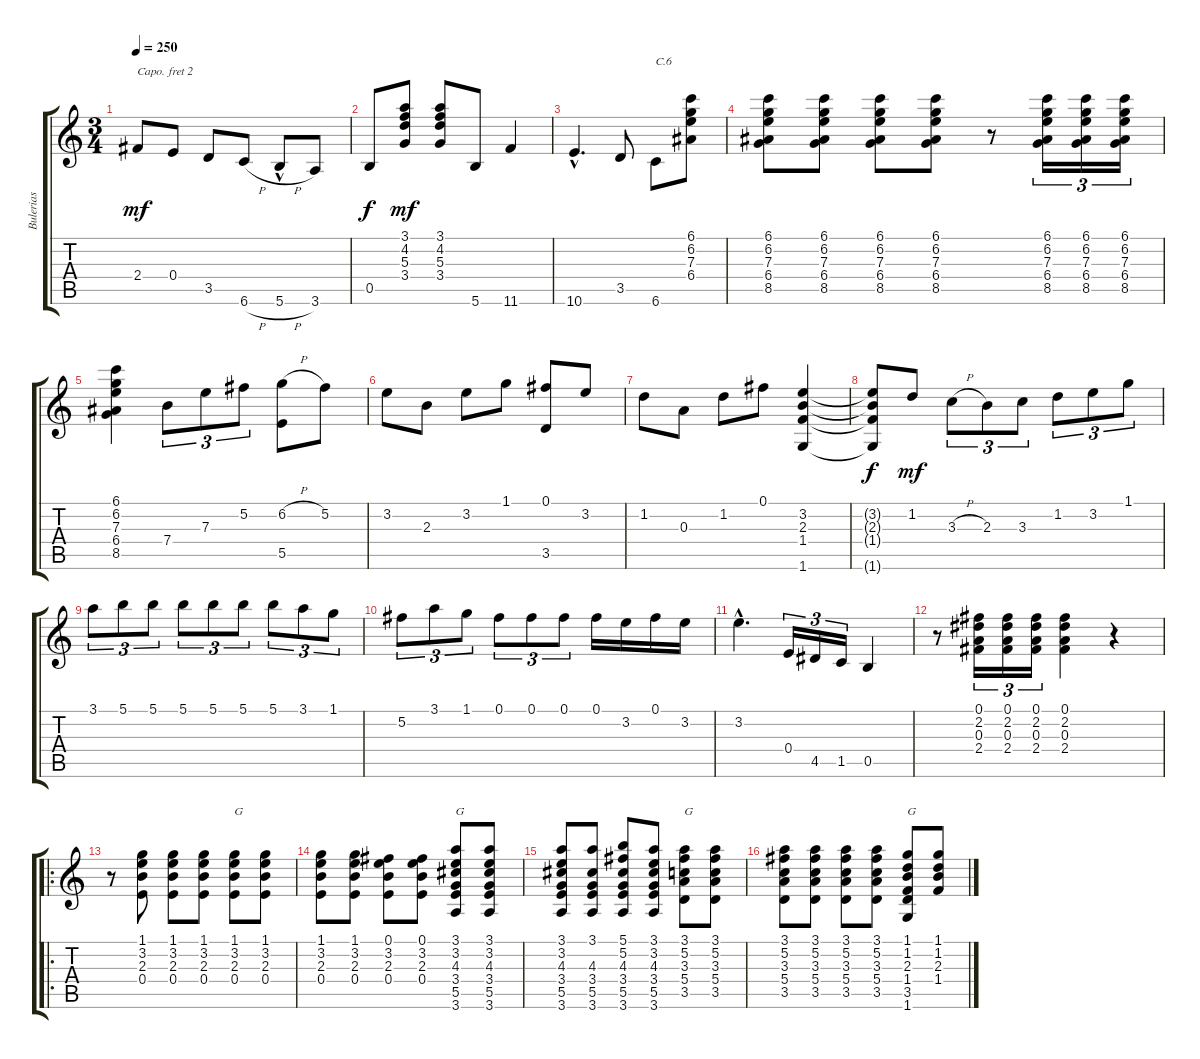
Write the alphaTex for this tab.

\track ("Bulerias" "Bulerias") {instrument acousticguitarnylon}
\staff {score tabs}
\capo 2
\tuning (E4 B3 G3 D3 A2 E2) {hide}
\ts (3 4)
\tempo 250
\clef g2
\ks c
2.4.8{dy mf} 0.4.8 3.5.8 6.6{h}.8 5.6{h hac}.8 3.6.8 |
0.5.8{dy f} (3.1 4.2 5.3 3.4).8{dy mf} (3.1 4.2 5.3 3.4).8 5.6.8 11.6.4 |
10.6{hac}.4{d} 3.5.8 6.6.8{txt "C.6"} (6.1 6.2 7.3 6.4).8 |
(6.1 6.2 7.3 6.4 8.5).8 (6.1 6.2 7.3 6.4 8.5).8 (6.1 6.2 7.3 6.4 8.5).8 (6.1 6.2 7.3 6.4 8.5).8 r.8 (6.1 6.2 7.3 6.4 8.5).16{tu (3 2)} (6.1 6.2 7.3 6.4 8.5).16{tu (3 2)} (6.1 6.2 7.3 6.4 8.5).16{tu (3 2)} |
(6.1 6.2 7.3 6.4 8.5).4 7.4.8{tu (3 2)} 7.3.8{tu (3 2)} 5.2.8{tu (3 2)} (6.2{h} 5.5).8 5.2.8 |
3.2.8 2.3.8 3.2.8 1.1.8 (0.1 3.5).8 3.2.8 |
1.2.8 0.3.8 1.2.8 0.1.8 (3.2 2.3 1.4 1.6).4 |
(3.2{t} 2.3{t} 1.4{t} 1.6{t}).8{dy f} 1.2.8{dy mf} 3.3{h}.8{tu (3 2)} 2.3.8{tu (3 2)} 3.3.8{tu (3 2)} 1.2.8{tu (3 2)} 3.2.8{tu (3 2)} 1.1.8{tu (3 2)} |
3.1.8{tu (3 2)} 5.1.8{tu (3 2)} 5.1.8{tu (3 2)} 5.1.8{tu (3 2)} 5.1.8{tu (3 2)} 5.1.8{tu (3 2)} 5.1.8{tu (3 2)} 3.1.8{tu (3 2)} 1.1.8{tu (3 2)} |
5.2.8{tu (3 2)} 3.1.8{tu (3 2)} 1.1.8{tu (3 2)} 0.1.8{tu (3 2)} 0.1.8{tu (3 2)} 0.1.8{tu (3 2)} 0.1.16 3.2.16 0.1.16 3.2.16 |
3.2{hac}.4{d} 0.4.16{tu (3 2)} 4.5.16{tu (3 2)} 1.5.16{tu (3 2)} 0.5.4 |
r.8 (0.1 2.2 0.3 2.4).16{tu (3 2)} (0.1 2.2 0.3 2.4).16{tu (3 2)} (0.1 2.2 0.3 2.4).16{tu (3 2)} (0.1 2.2 0.3 2.4).4 r.4 |
\ro
r.8 (1.1 3.2 2.3 0.4).8 (1.1 3.2 2.3 0.4).8 (1.1 3.2 2.3 0.4).8 (1.1 3.2 2.3 0.4).8{txt "G"} (1.1 3.2 2.3 0.4).8 |
(1.1 3.2 2.3 0.4).8 (1.1 3.2 2.3 0.4).8 (0.1 3.2 2.3 0.4).8 (0.1 3.2 2.3 0.4).8 (3.1 3.2 4.3 3.4 5.5 3.6).8{txt "G"} (3.1 3.2 4.3 3.4 5.5 3.6).8 |
(3.1 3.2 4.3 3.4 5.5 3.6).8 (3.1 4.3 3.4 5.5 3.6).8 (5.1 5.2 4.3 3.4 5.5 3.6).8 (3.1 3.2 4.3 3.4 5.5 3.6).8 (3.1 5.2 3.3 5.4 3.5).8{txt "G"} (3.1 5.2 3.3 5.4 3.5).8 |
(3.1 5.2 3.3 5.4 3.5).8 (3.1 5.2 3.3 5.4 3.5).8 (3.1 5.2 3.3 5.4 3.5).8 (3.1 5.2 3.3 5.4 3.5).8 (1.1 1.2 2.3 1.4 3.5 1.6).8{txt "G"} (1.1 1.2 2.3 1.4).8
